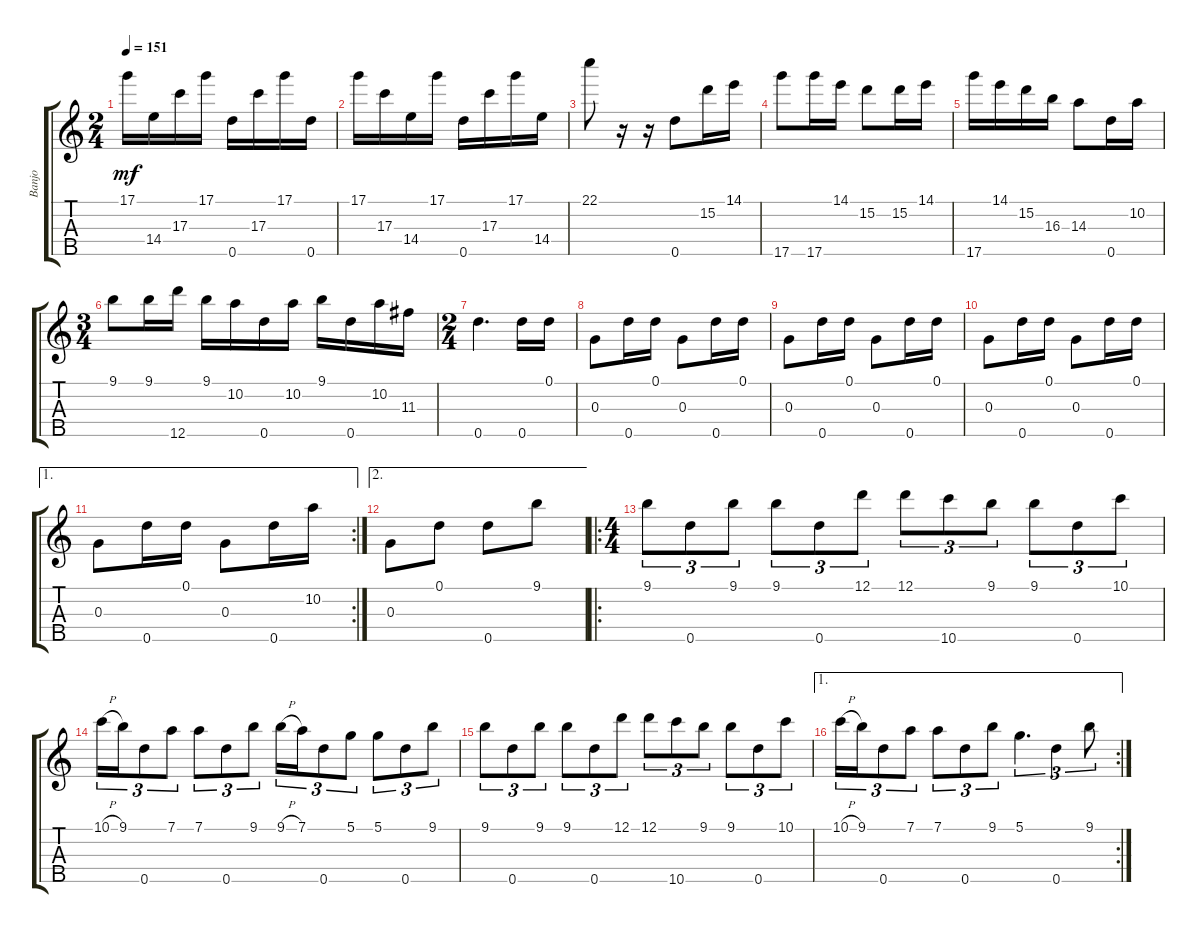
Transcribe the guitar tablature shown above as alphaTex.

\track ("Banjo" "Banjo") {instrument banjo}
\staff {score tabs}
\tuning (D4 B3 G3 D3 D4) {hide}
\displaytranspose 12
\ts (2 4)
\tempo 151
\clef g2
\ks c
17.1.16{dy mf} 14.4.16 17.3.16 17.1.16 0.5.16 17.3.16 17.1.16 0.5.16 |
17.1.16 17.3.16 14.4.16 17.1.16 0.5.16 17.3.16 17.1.16 14.4.16 |
22.1.8 r.16 r.16 0.5.8 15.2.16 14.1.16 |
17.5.8 17.5.16 14.1.16 15.2.8 15.2.16 14.1.16 |
17.5.16 14.1.16 15.2.16 16.3.16 14.3.8 0.5.16 10.2.16 |
\ts (3 4)
9.1.8 9.1.16 12.5.16 9.1.16 10.2.16 0.5.16 10.2.16 9.1.16 0.5.16 10.2.16 11.3.16 |
\ts (2 4)
0.5.4{d} 0.5.16 0.1.16 |
0.3.8 0.5.16 0.1.16 0.3.8 0.5.16 0.1.16 |
0.3.8 0.5.16 0.1.16 0.3.8 0.5.16 0.1.16 |
0.3.8 0.5.16 0.1.16 0.3.8 0.5.16 0.1.16 |
\ae 1
\rc 2
0.3.8 0.5.16 0.1.16 0.3.8 0.5.16 10.2.16 |
\ae 2
0.3.8 0.1.8 0.5.8 9.1.8 |
\ro
\ts (4 4)
9.1.8{tu (3 2)} 0.5.8{tu (3 2)} 9.1.8{tu (3 2)} 9.1.8{tu (3 2)} 0.5.8{tu (3 2)} 12.1.8{tu (3 2)} 12.1.8{tu (3 2)} 10.5.8{tu (3 2)} 9.1.8{tu (3 2)} 9.1.8{tu (3 2)} 0.5.8{tu (3 2)} 10.1.8{tu (3 2)} |
10.1{h}.16{tu (3 2)} 9.1.16{tu (3 2)} 0.5.8{tu (3 2)} 7.1.8{tu (3 2)} 7.1.8{tu (3 2)} 0.5.8{tu (3 2)} 9.1.8{tu (3 2)} 9.1{h}.16{tu (3 2)} 7.1.16{tu (3 2)} 0.5.8{tu (3 2)} 5.1.8{tu (3 2)} 5.1.8{tu (3 2)} 0.5.8{tu (3 2)} 9.1.8{tu (3 2)} |
9.1.8{tu (3 2)} 0.5.8{tu (3 2)} 9.1.8{tu (3 2)} 9.1.8{tu (3 2)} 0.5.8{tu (3 2)} 12.1.8{tu (3 2)} 12.1.8{tu (3 2)} 10.5.8{tu (3 2)} 9.1.8{tu (3 2)} 9.1.8{tu (3 2)} 0.5.8{tu (3 2)} 10.1.8{tu (3 2)} |
\ae 1
\rc 2
10.1{h}.16{tu (3 2)} 9.1.16{tu (3 2)} 0.5.8{tu (3 2)} 7.1.8{tu (3 2)} 7.1.8{tu (3 2)} 0.5.8{tu (3 2)} 9.1.8{tu (3 2)} 5.1.4{d tu (3 2)} 0.5.4{tu (3 2)} 9.1.8{tu (3 2)}
